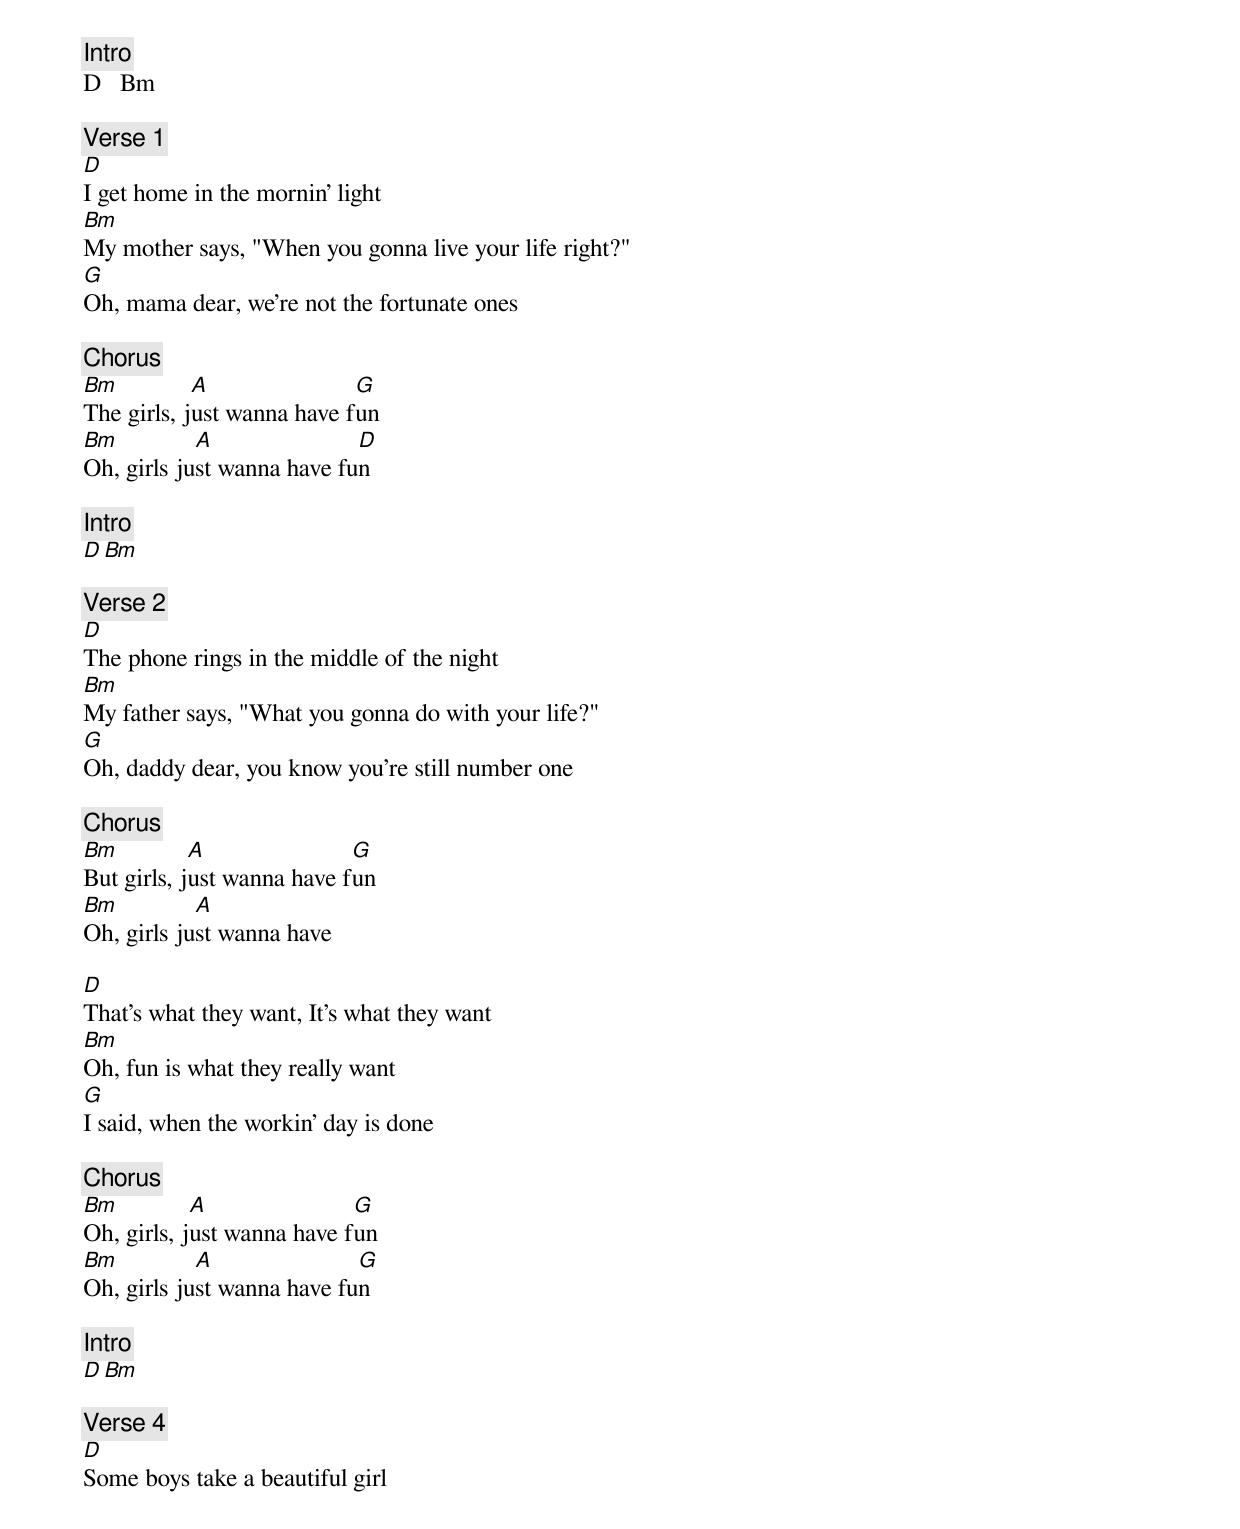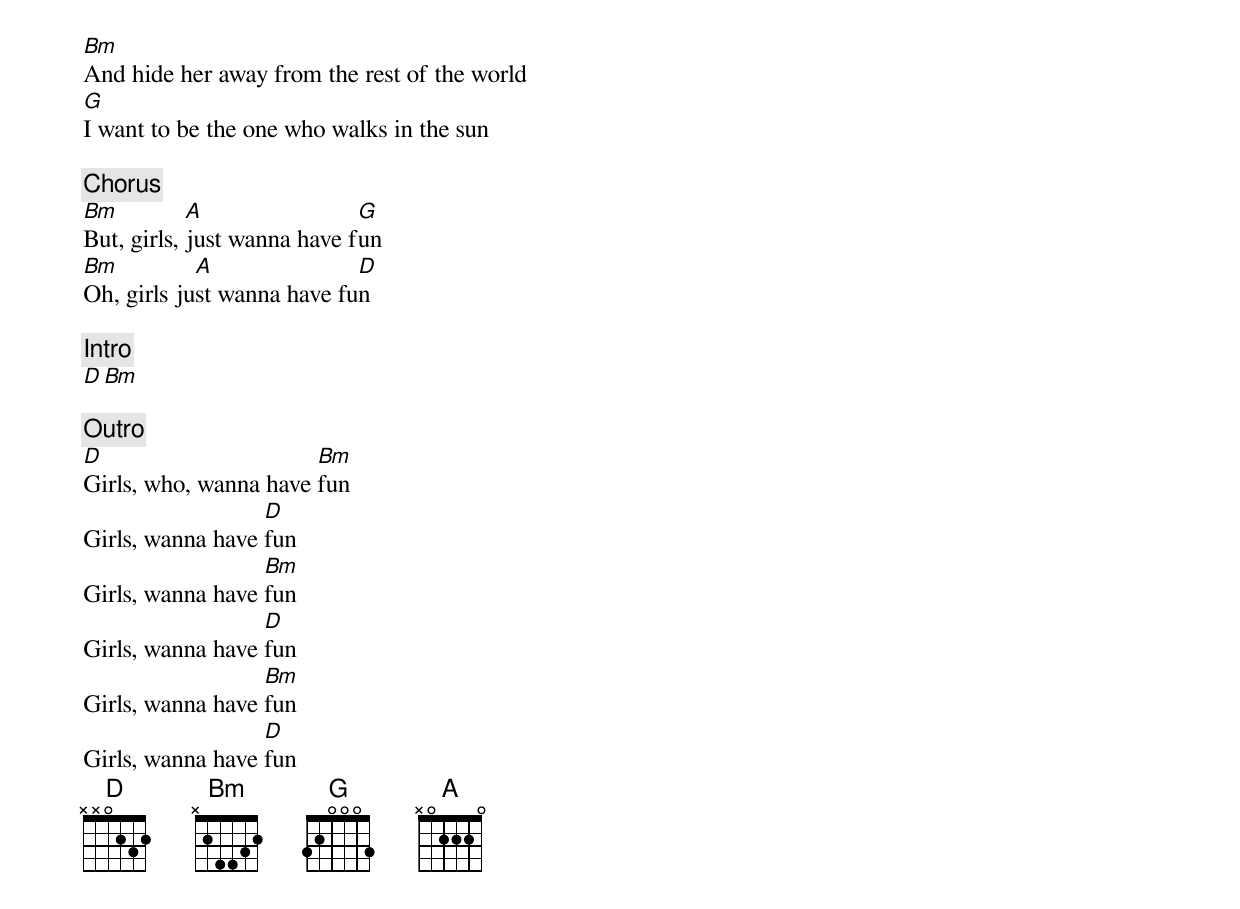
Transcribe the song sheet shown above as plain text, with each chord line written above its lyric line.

[Intro]
D   Bm

[Verse 1]
D
I get home in the mornin' light
Bm
My mother says, "When you gonna live your life right?"
G
Oh, mama dear, we're not the fortunate ones

[Chorus]
Bm          A               G
The girls, just wanna have fun
Bm          A               D
Oh, girls just wanna have fun

[Intro]
D   Bm

[Verse 2]
D
The phone rings in the middle of the night
Bm
My father says, "What you gonna do with your life?"
G
Oh, daddy dear, you know you're still number one

[Chorus]
Bm          A               G
But girls, just wanna have fun
Bm          A
Oh, girls just wanna have

D
That's what they want, It's what they want
Bm
Oh, fun is what they really want
G
I said, when the workin' day is done

[Chorus]
Bm          A               G
Oh, girls, just wanna have fun
Bm          A               G
Oh, girls just wanna have fun

[Intro]
D   Bm

[Verse 4]
D
Some boys take a beautiful girl
Bm
And hide her away from the rest of the world
G
I want to be the one who walks in the sun

[Chorus]
Bm          A                G
But, girls, just wanna have fun
Bm          A               D
Oh, girls just wanna have fun

[Intro]
D   Bm

[Outro]
D                      Bm
Girls, who, wanna have fun
                  D
Girls, wanna have fun
                  Bm
Girls, wanna have fun
                  D
Girls, wanna have fun
                  Bm
Girls, wanna have fun
                  D
Girls, wanna have fun
